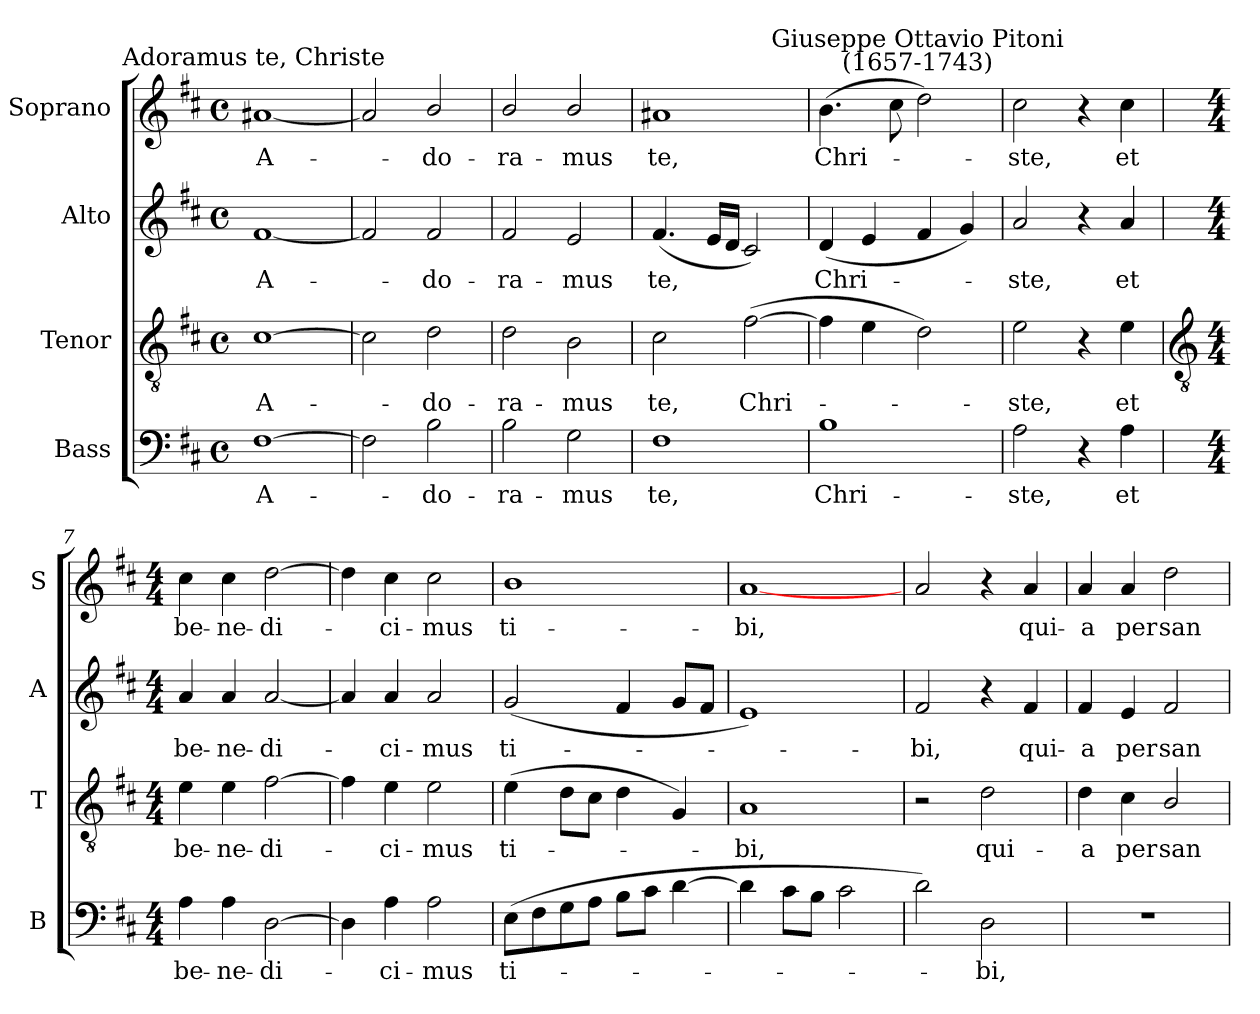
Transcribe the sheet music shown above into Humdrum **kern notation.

**kern	**text	**kern	**text	**kern	**text	**kern	**text
*part4	*part4	*part3	*part3	*part2	*part2	*part1	*part1
*staff4	*staff4	*staff3	*staff3	*staff2	*staff2	*staff1	*staff1
*I"Bass	*	*I"Tenor	*	*I"Alto	*	*I"Soprano	*
*I'B	*	*I'T	*	*I'A	*	*I'S	*
*clefF4	*	*clefGv2	*	*clefG2	*	*clefG2	*
*k[f#c#]	*	*k[f#c#]	*	*k[f#c#]	*	*k[f#c#]	*
*D:	*	*D:	*	*D:	*	*D:	*
*M4/4	*	*M4/4	*	*M4/4	*	*M4/4	*
*met(c)	*	*met(c)	*	*met(c)	*	*met(c)	*
=1	=1	=1	=1	=1	=1	=1	=1
!	!	!	!	!	!	!LO:TX:a:cj:t=Adoramus te, Christe	!
!	!LO:LY:b	!	!LO:LY:b	!	!LO:LY:b	!	!LO:LY:b
[1F#	A-	[1c#	A-	[1f#	A-	[1a#X	A-
=2	=2	=2	=2	=2	=2	=2	=2
2F#]	.	2c#]	.	2f#]	.	2a#]	.
!	!LO:LY:b	!	!LO:LY:b	!	!LO:LY:b	!	!LO:LY:b
2B	do-	2d	do-	2f#	do-	2b/	do-
=3	=3	=3	=3	=3	=3	=3	=3
!	!LO:LY:b	!	!LO:LY:b	!	!LO:LY:b	!	!LO:LY:b
2B	-ra-	2d	-ra-	2f#	-ra-	2b/	-ra-
!	!LO:LY:b	!	!LO:LY:b	!	!LO:LY:b	!	!LO:LY:b
2G	-mus	2B	-mus	2e	-mus	2b/	-mus
=4	=4	=4	=4	=4	=4	=4	=4
!	!LO:LY:b	!	!LO:LY:b	!	!LO:LY:b	!	!LO:LY:b
1F#	te,	2c#	te,	(<4.f#	te,	1a#X	te,
.	.	.	.	16eLL	.	.	.
.	.	.	.	16dJJ	.	.	.
!	!	!	!LO:LY:b	!	!	!	!
.	.	(>[2f#	Chri-	2c#)	.	.	.
=5	=5	=5	=5	=5	=5	=5	=5
!	!LO:LY:b	!	!	!	!LO:LY:b	!	!LO:LY:b
1B	Chri-	4f#]	.	(<4d	Chri-	(>4.b	Chri-
.	.	4e	.	4e	.	.	.
.	.	.	.	.	.	8cc#	.
!	!	!	!	!	!	!LO:TX:a:cj:t=Giuseppe Ottavio Pitoni\n(1657-1743)	!
.	.	2d)	.	4f#	.	2dd)	.
.	.	.	.	4g)	.	.	.
=6	=6	=6	=6	=6	=6	=6	=6
!	!LO:LY:b	!	!LO:LY:b	!	!LO:LY:b	!	!LO:LY:b
2A	-ste,	2e	ste,	2a	ste,	2cc#	ste,
4r	.	4r	.	4r	.	4r	.
!	!LO:LY:b	!	!LO:LY:b	!	!LO:LY:b	!	!LO:LY:b
4A	et	4e	et	4a	et	4cc#	et
!!LO:LB:g=z
=7	=7	=7	=7	=7	=7	=7	=7
*	*	*clefGv2	*	*	*	*	*
*M4/4	*	*M4/4	*	*M4/4	*	*M4/4	*
!	!LO:LY:b	!	!LO:LY:b	!	!LO:LY:b	!	!LO:LY:b
4A	be-	4e	be-	4a	be-	4cc#	be-
!	!LO:LY:b	!	!LO:LY:b	!	!LO:LY:b	!	!LO:LY:b
4A	-ne-	4e	-ne-	4a	-ne-	4cc#	-ne-
!	!LO:LY:b	!	!LO:LY:b	!	!LO:LY:b	!	!LO:LY:b
[2D	-di-	[2f#	-di-	[2a	-di-	[2dd	-di-
=8	=8	=8	=8	=8	=8	=8	=8
4D]	.	4f#]	.	4a]	.	4dd]	.
!	!LO:LY:b	!	!LO:LY:b	!	!LO:LY:b	!	!LO:LY:b
4A	ci-	4e	ci-	4a	ci-	4cc#	ci-
!	!LO:LY:b	!	!LO:LY:b	!	!LO:LY:b	!	!LO:LY:b
2A	-mus	2e	-mus	2a	-mus	2cc#	-mus
=9	=9	=9	=9	=9	=9	=9	=9
!	!LO:LY:b	!	!LO:LY:b	!	!LO:LY:b	!	!LO:LY:b
(>8EL	ti-	(>4e	ti-	(<2g	ti-	1b	ti-
8F#	.	.	.	.	.	.	.
8G	.	8dL	.	.	.	.	.
8AJ	.	8c#J	.	.	.	.	.
8BL	.	4d	.	4f#	.	.	.
8c#J	.	.	.	.	.	.	.
[4d	.	4G)	.	8gL	.	.	.
.	.	.	.	8f#J	.	.	.
=10	=10	=10	=10	=10	=10	=10	=10
!	!	!	!LO:LY:b	!	!	!	!LO:LY:b
4d]	.	1A	bi,	1e)	.	[1a	-bi,
8c#L	.	.	.	.	.	.	.
8BJ	.	.	.	.	.	.	.
2c#	.	.	.	.	.	.	.
=11	=11	=11	=11	=11	=11	=11	=11
!	!	!	!	!	!LO:LY:b	!	!
2d)	.	2r	.	2f#	bi,	2a	.
!	!LO:LY:b	!	!LO:LY:b	!	!	!	!
2D	bi,	2d	qui-	4r	.	4r	.
!	!	!	!	!	!LO:LY:b	!	!LO:LY:b
.	.	.	.	4f#	qui-	4a	qui-
=12	=12	=12	=12	=12	=12	=12	=12
!	!	!	!LO:LY:b	!	!LO:LY:b	!	!LO:LY:b
1r	.	4d	-a	4f#	-a	4a	-a
!	!	!	!LO:LY:b	!	!LO:LY:b	!	!LO:LY:b
.	.	4c#	per	4e	per	4a	per
!	!	!	!LO:LY:b	!	!LO:LY:b	!	!LO:LY:b
.	.	2B/	san-	2f#	san-	2dd	san-
=	=	=	=	=	=	=	=
*-	*-	*-	*-	*-	*-	*-	*-
